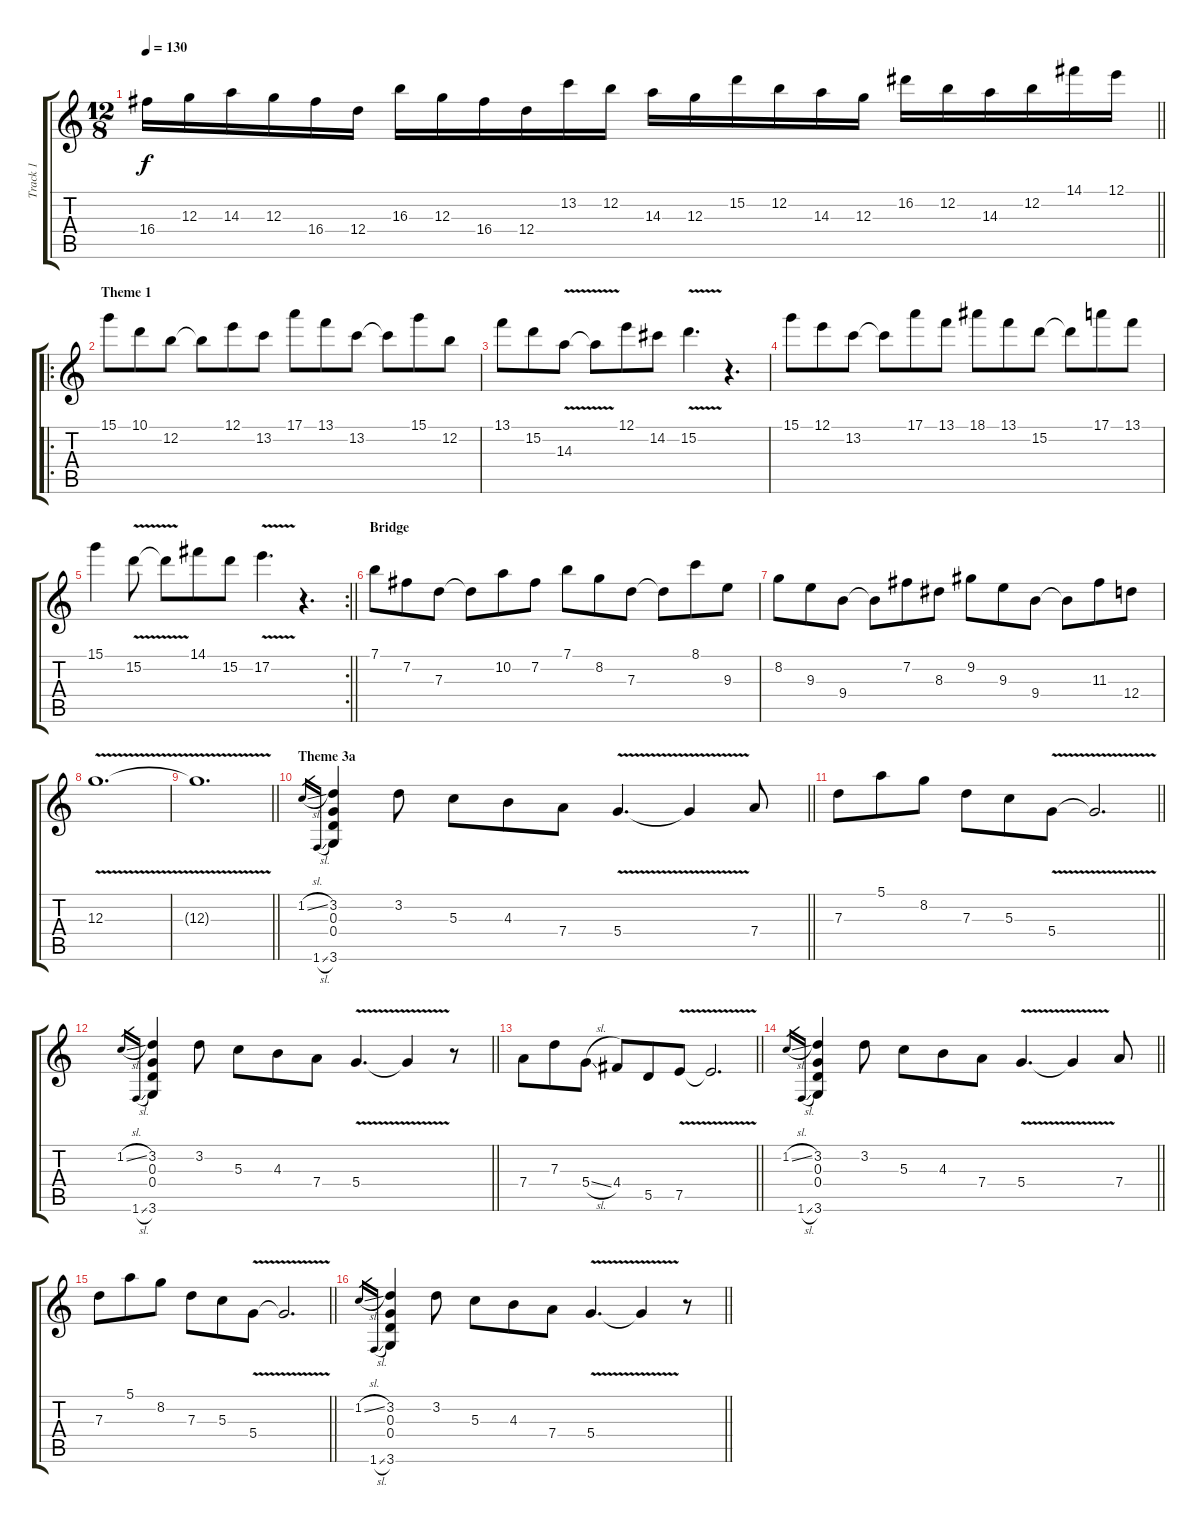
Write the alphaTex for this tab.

\track ("Track 1" "Track 1") {instrument electricguitarclean}
\staff {score tabs}
\tuning (E4 B3 G3 D3 A2 E2) {hide}
\ts (12 8)
\tempo 130
\clef g2
\barLineRight lightlight
\ks c
16.4.16{dy f} 12.3.16 14.3.16 12.3.16 16.4.16 12.4.16 16.3.16 12.3.16 16.4.16 12.4.16 13.2.16 12.2.16 14.3.16 12.3.16 15.2.16 12.2.16 14.3.16 12.3.16 16.2.16 12.2.16 14.3.16 12.2.16 14.1.16 12.1.16 |
\ro
\section ("" "Theme 1")
15.1.8 10.1.8 12.2.8 12.2{t}.8 12.1.8 13.2.8 17.1.8 13.1.8 13.2.8 13.2{t}.8 15.1.8 12.2.8 |
13.1.8 15.2.8 14.3{v}.8 14.3{t}.8 12.1.8 14.2.8 15.2{v}.4{d} r.4{d} |
15.1.8 12.1.8 13.2.8 13.2{t}.8 17.1.8 13.1.8 18.1.8 13.1.8 15.2.8 15.2{t}.8 17.1.8 13.1.8 |
\rc 2
\barLineRight lightlight
15.1.4 15.2{v}.8 15.2{t}.8 14.1.8 15.2.8 17.2{v}.4{d} r.4{d} |
\section ("" "Bridge")
7.1.8 7.2.8 7.3.8 7.3{t}.8 10.2.8 7.2.8 7.1.8 8.2.8 7.3.8 7.3{t}.8 8.1.8 9.3.8 |
8.2.8 9.3.8 9.4.8 9.4{t}.8 7.2.8 8.3.8 9.2.8 9.3.8 9.4.8 9.4{t}.8 11.3.8 12.4.8 |
12.3{v}.1{d} |
\barLineRight lightlight
12.3{t}.1{d} |
\section ("" "Theme 3a")
\barLineRight lightlight
1.2{sl}.16{gr} 1.6{sl}.16{gr} (3.2 0.3 0.4 3.6).4 3.2.8 5.3.8 4.3.8 7.4.8 5.4{v}.4{d} 5.4{t}.4 7.4.8 |
\barLineRight lightlight
7.3.8 5.1.8 8.2.8 7.3.8 5.3.8 5.4{v}.8 5.4{t}.2{d} |
\barLineRight lightlight
1.2{sl}.16{gr} 1.6{sl}.16{gr} (3.2 0.3 0.4 3.6).4 3.2.8 5.3.8 4.3.8 7.4.8 5.4{v}.4{d} 5.4{t}.4 r.8 |
\barLineRight lightlight
7.4.8 7.3.8 5.4{sl}.8 4.4.8 5.5.8 7.5{v}.8 7.5{t}.2{d} |
\barLineRight lightlight
1.2{sl}.16{gr} 1.6{sl}.16{gr} (3.2 0.3 0.4 3.6).4 3.2.8 5.3.8 4.3.8 7.4.8 5.4{v}.4{d} 5.4{t}.4 7.4.8 |
\barLineRight lightlight
7.3.8 5.1.8 8.2.8 7.3.8 5.3.8 5.4{v}.8 5.4{t}.2{d} |
\barLineRight lightlight
1.2{sl}.16{gr} 1.6{sl}.16{gr} (3.2 0.3 0.4 3.6).4 3.2.8 5.3.8 4.3.8 7.4.8 5.4{v}.4{d} 5.4{t}.4 r.8
